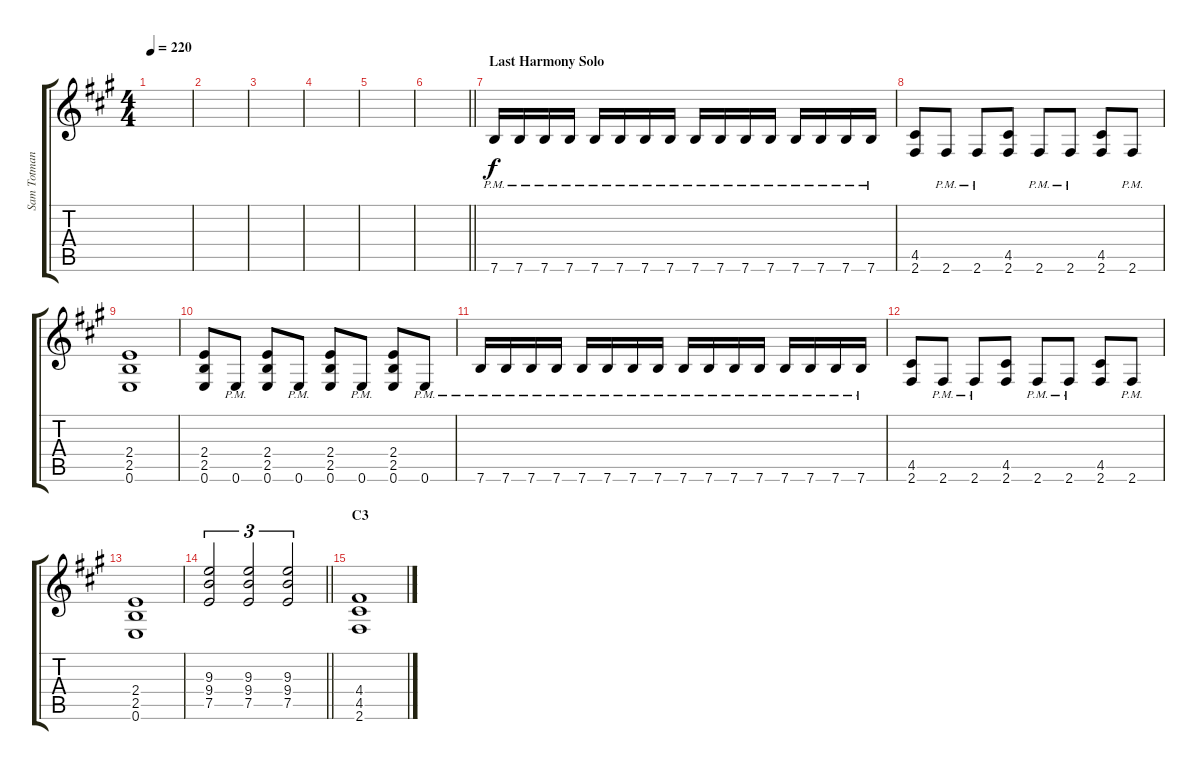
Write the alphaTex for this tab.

\track ("Sam Totman II" "Sam Totman") {instrument distortionguitar}
\staff {score tabs}
\tuning (E4 B3 G3 D3 A2 E2) {hide}
\ts (4 4)
\tempo 220
\clef g2
\ks a
|
|
|
|
|
\barLineRight lightlight
|
\section ("" "Last Harmony Solo")
7.6{pm}.16 7.6{pm}.16 7.6{pm}.16 7.6{pm}.16 7.6{pm}.16 7.6{pm}.16 7.6{pm}.16 7.6{pm}.16 7.6{pm}.16 7.6{pm}.16 7.6{pm}.16 7.6{pm}.16 7.6{pm}.16 7.6{pm}.16 7.6{pm}.16 7.6{pm}.16 |
(4.5 2.6).8 2.6{pm}.8 2.6{pm}.8 (4.5 2.6).8 2.6{pm}.8 2.6{pm}.8 (4.5 2.6).8 2.6{pm}.8 |
(2.4 2.5 0.6).1 |
(2.4 2.5 0.6).8 0.6{pm}.8 (2.4 2.5 0.6).8 0.6{pm}.8 (2.4 2.5 0.6).8 0.6{pm}.8 (2.4 2.5 0.6).8 0.6{pm}.8 |
7.6{pm}.16 7.6{pm}.16 7.6{pm}.16 7.6{pm}.16 7.6{pm}.16 7.6{pm}.16 7.6{pm}.16 7.6{pm}.16 7.6{pm}.16 7.6{pm}.16 7.6{pm}.16 7.6{pm}.16 7.6{pm}.16 7.6{pm}.16 7.6{pm}.16 7.6{pm}.16 |
(4.5 2.6).8 2.6{pm}.8 2.6{pm}.8 (4.5 2.6).8 2.6{pm}.8 2.6{pm}.8 (4.5 2.6).8 2.6{pm}.8 |
(2.4 2.5 0.6).1 |
\barLineRight lightlight
(9.3 9.4 7.5).2{tu (3 2)} (9.3 9.4 7.5).2{tu (3 2)} (9.3 9.4 7.5).2{tu (3 2)} |
\section ("" "C3")
(4.4 4.5 2.6).1
